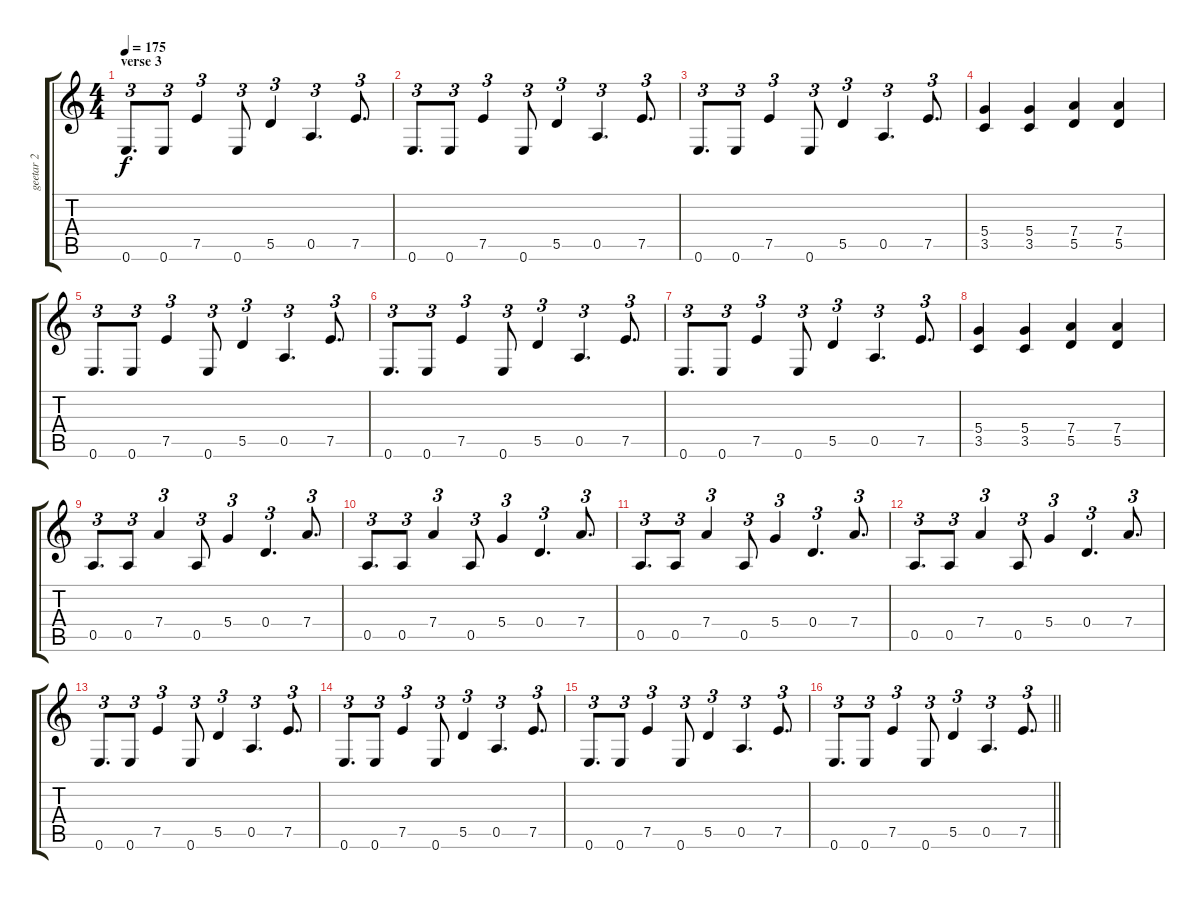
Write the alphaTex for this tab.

\track ("geetar 2" "geetar 2") {instrument distortionguitar}
\staff {score tabs}
\tuning (E4 B3 G3 D3 A2 E2) {hide}
\ts (4 4)
\section ("" "verse 3")
\tempo 175
\clef g2
\ks c
0.6.8{d tu (3 2) dy f} 0.6.8{tu (3 2)} 7.5.4{tu (3 2)} 0.6.8{tu (3 2)} 5.5.4{tu (3 2)} 0.5.4{d tu (3 2)} 7.5.8{d tu (3 2)} |
0.6.8{d tu (3 2)} 0.6.8{tu (3 2)} 7.5.4{tu (3 2)} 0.6.8{tu (3 2)} 5.5.4{tu (3 2)} 0.5.4{d tu (3 2)} 7.5.8{d tu (3 2)} |
0.6.8{d tu (3 2)} 0.6.8{tu (3 2)} 7.5.4{tu (3 2)} 0.6.8{tu (3 2)} 5.5.4{tu (3 2)} 0.5.4{d tu (3 2)} 7.5.8{d tu (3 2)} |
(5.4 3.5).4 (5.4 3.5).4 (7.4 5.5).4 (7.4 5.5).4 |
0.6.8{d tu (3 2)} 0.6.8{tu (3 2)} 7.5.4{tu (3 2)} 0.6.8{tu (3 2)} 5.5.4{tu (3 2)} 0.5.4{d tu (3 2)} 7.5.8{d tu (3 2)} |
0.6.8{d tu (3 2)} 0.6.8{tu (3 2)} 7.5.4{tu (3 2)} 0.6.8{tu (3 2)} 5.5.4{tu (3 2)} 0.5.4{d tu (3 2)} 7.5.8{d tu (3 2)} |
0.6.8{d tu (3 2)} 0.6.8{tu (3 2)} 7.5.4{tu (3 2)} 0.6.8{tu (3 2)} 5.5.4{tu (3 2)} 0.5.4{d tu (3 2)} 7.5.8{d tu (3 2)} |
(5.4 3.5).4 (5.4 3.5).4 (7.4 5.5).4 (7.4 5.5).4 |
0.5.8{d tu (3 2)} 0.5.8{tu (3 2)} 7.4.4{tu (3 2)} 0.5.8{tu (3 2)} 5.4.4{tu (3 2)} 0.4.4{d tu (3 2)} 7.4.8{d tu (3 2)} |
0.5.8{d tu (3 2)} 0.5.8{tu (3 2)} 7.4.4{tu (3 2)} 0.5.8{tu (3 2)} 5.4.4{tu (3 2)} 0.4.4{d tu (3 2)} 7.4.8{d tu (3 2)} |
0.5.8{d tu (3 2)} 0.5.8{tu (3 2)} 7.4.4{tu (3 2)} 0.5.8{tu (3 2)} 5.4.4{tu (3 2)} 0.4.4{d tu (3 2)} 7.4.8{d tu (3 2)} |
0.5.8{d tu (3 2)} 0.5.8{tu (3 2)} 7.4.4{tu (3 2)} 0.5.8{tu (3 2)} 5.4.4{tu (3 2)} 0.4.4{d tu (3 2)} 7.4.8{d tu (3 2)} |
0.6.8{d tu (3 2)} 0.6.8{tu (3 2)} 7.5.4{tu (3 2)} 0.6.8{tu (3 2)} 5.5.4{tu (3 2)} 0.5.4{d tu (3 2)} 7.5.8{d tu (3 2)} |
0.6.8{d tu (3 2)} 0.6.8{tu (3 2)} 7.5.4{tu (3 2)} 0.6.8{tu (3 2)} 5.5.4{tu (3 2)} 0.5.4{d tu (3 2)} 7.5.8{d tu (3 2)} |
0.6.8{d tu (3 2)} 0.6.8{tu (3 2)} 7.5.4{tu (3 2)} 0.6.8{tu (3 2)} 5.5.4{tu (3 2)} 0.5.4{d tu (3 2)} 7.5.8{d tu (3 2)} |
\barLineRight lightlight
0.6.8{d tu (3 2)} 0.6.8{tu (3 2)} 7.5.4{tu (3 2)} 0.6.8{tu (3 2)} 5.5.4{tu (3 2)} 0.5.4{d tu (3 2)} 7.5.8{d tu (3 2)}
